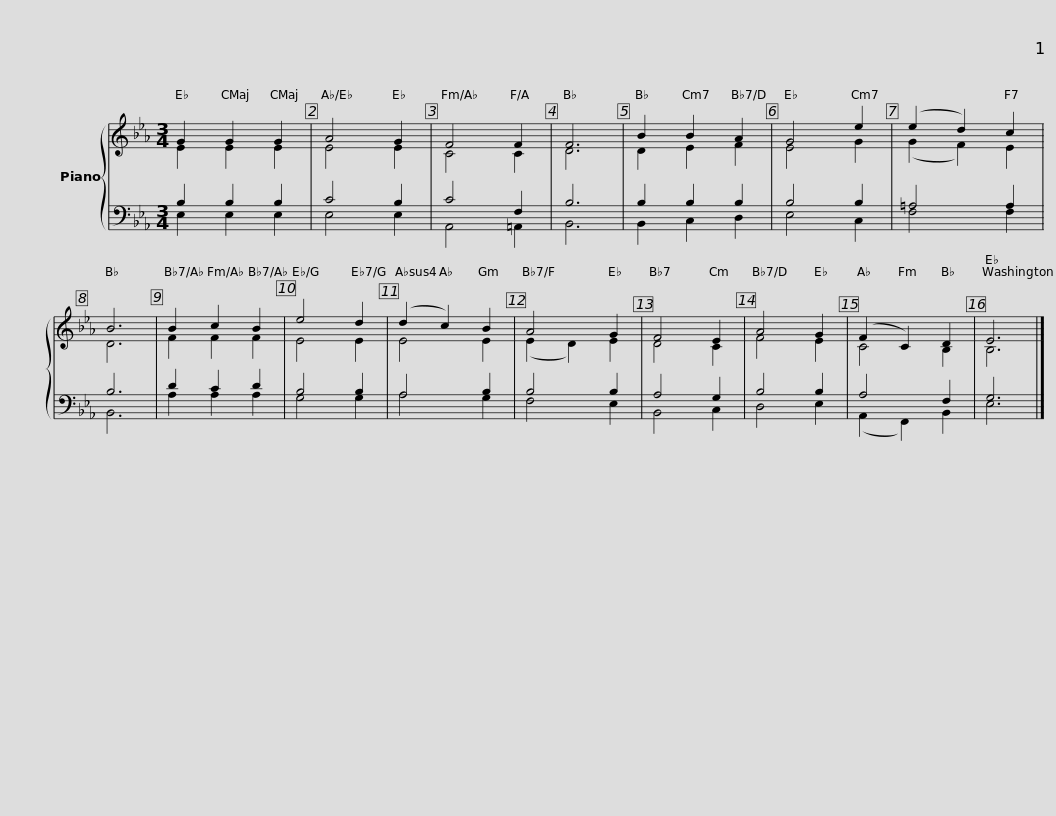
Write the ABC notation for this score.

X:1
%%score { ( 1 2 ) | ( 3 4 ) }
L:1/8
M:3/4
I:linebreak $
K:Eb
V:1 treble
V:2 treble
V:3 bass
V:4 bass
V:1
 G2 G2 G2 | A4 G2 | F4 F2 | F6 | B2 B2 A2 |$ %5
 G4 e2 | (e2 d2) c2 | B6 | B2 c2 B2 | e4 d2 | %10
 (d2 c2) B2 |$ A4 G2 | F4 E2 | A4 G2 | (F2 C2) D2 | %15
 E6 |] %16
V:2
 E2 E2 E2 | E4 E2 | C4 C2 | D6 | D2 E2 F2 |$ %5
 E4 G2 | (G2 F2) E2 | D6 | F2 F2 F2 | E4 E2 | %10
 E4 E2 |$ (E2 D2) E2 | D4 C2 | F4 E2 | C4 B,2 | %15
 B,6 |] %16
V:3
 B,2 B,2 B,2 | C4 B,2 | C4 F,2 | B,6 | B,2 B,2 B,2 |$ %5
 B,4 B,2 | =A,4 A,2 | B,6 | D2 C2 D2 | B,4 B,2 | %10
 A,4 B,2 |$ B,4 B,2 | A,4 G,2 | B,4 B,2 | A,4 F,2 | %15
 G,6 |] %16
V:4
 E,2 E,2 E,2 | E,4 E,2 | A,,4 =A,,2 | B,,6 | B,,2 C,2 D,2 |$ %5
 E,4 C,2 | F,4 F,2 | B,,6 | A,2 A,2 A,2 | G,4 G,2 | %10
 A,4 G,2 |$ F,4 E,2 | B,,4 C,2 | D,4 E,2 | (A,,2 F,,2) B,,2 | %15
 E,6 |] %16
